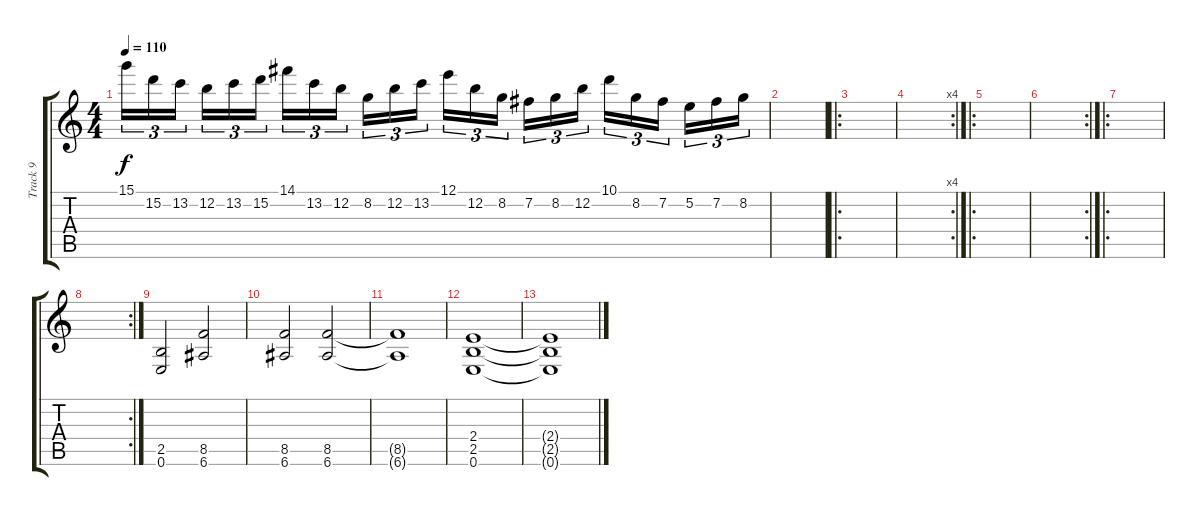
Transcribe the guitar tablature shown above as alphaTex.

\track ("Track 9" "Track 9") {instrument distortionguitar}
\staff {score tabs}
\tuning (E4 B3 G3 D3 A2 E2) {hide}
\ts (4 4)
\tempo 110
\clef g2
\ks c
15.1.16{tu (3 2) dy f} 15.2.16{tu (3 2)} 13.2.16{tu (3 2)} 12.2.16{tu (3 2)} 13.2.16{tu (3 2)} 15.2.16{tu (3 2)} 14.1.16{tu (3 2)} 13.2.16{tu (3 2)} 12.2.16{tu (3 2)} 8.2.16{tu (3 2)} 12.2.16{tu (3 2)} 13.2.16{tu (3 2)} 12.1.16{tu (3 2)} 12.2.16{tu (3 2)} 8.2.16{tu (3 2)} 7.2.16{tu (3 2)} 8.2.16{tu (3 2)} 12.2.16{tu (3 2)} 10.1.16{tu (3 2)} 8.2.16{tu (3 2)} 7.2.16{tu (3 2)} 5.2.16{tu (3 2)} 7.2.16{tu (3 2)} 8.2.16{tu (3 2)} |
|
\ro
|
\rc 4
|
\ro
|
\rc 2
|
\ro
|
\rc 2
|
(2.5 0.6).2 (8.5 6.6).2 |
(8.5 6.6).2 (8.5 6.6).2 |
(8.5{t} 6.6{t}).1 |
(2.4 2.5 0.6).1 |
(2.4{t} 2.5{t} 0.6{t}).1
